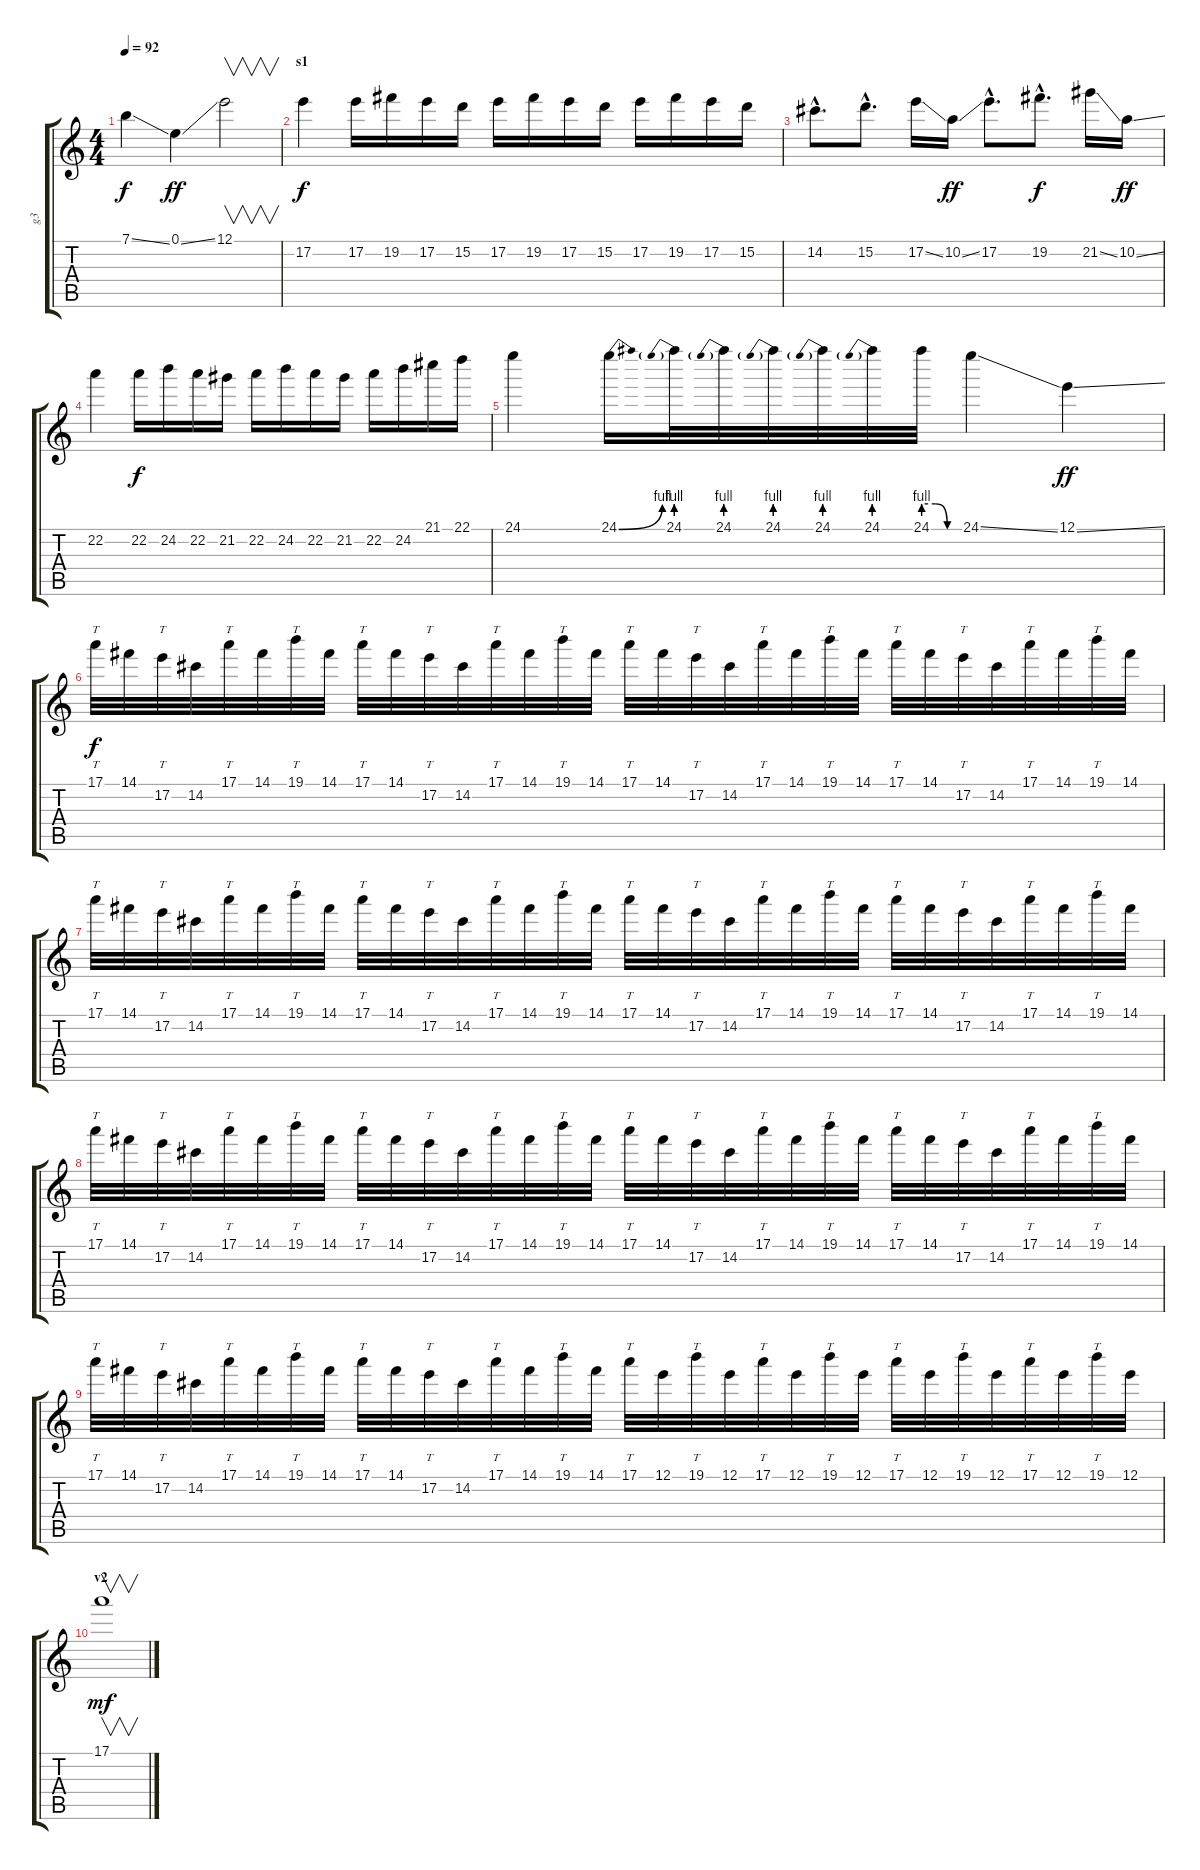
\track ("g3" "g3") {instrument distortionguitar}
\staff {score tabs}
\tuning (E4 B3 G3 D3 A2 E2) {hide}
\ts (4 4)
\tempo 92
\clef g2
\ks c
7.1{ss}.4{dy f} 0.1{ss}.4{dy ff} 12.1.2{v} |
\section ("" "s1")
17.2.4{dy f} 17.2.16 19.2.16 17.2.16 15.2.16 17.2.16 19.2.16 17.2.16 15.2.16 17.2.16 19.2.16 17.2.16 15.2.16 |
14.2{hac}.8{d} 15.2{hac}.8{d} 17.2{ss}.16 10.2{ss}.16{dy ff} 17.2{hac}.8{d} 19.2{hac}.8{d dy f} 21.2{ss}.16 10.2{ss}.16{dy ff} |
22.2.4 22.2.16{dy f} 24.2.16 22.2.16 21.2.16 22.2.16 24.2.16 22.2.16 21.2.16 22.2.16 24.2.16 21.1.16 22.1.16 |
24.1.4 24.1{be (bend 0 0 60 4)}.16 24.1{be (prebend 0 4 60 4)}.32 24.1{be (prebend 0 4 60 4)}.32 24.1{be (prebend 0 4 60 4)}.32 24.1{be (prebend 0 4 60 4)}.32 24.1{be (prebend 0 4 60 4)}.32 24.1{be (custom 0 4 20 4 40 0 60 0)}.32 24.1{ss}.4 12.1{ss}.4{dy ff} |
17.1.32{tt dy f} 14.1.32 17.2.32{tt} 14.2.32 17.1.32{tt} 14.1.32 19.1.32{tt} 14.1.32 17.1.32{tt} 14.1.32 17.2.32{tt} 14.2.32 17.1.32{tt} 14.1.32 19.1.32{tt} 14.1.32 17.1.32{tt} 14.1.32 17.2.32{tt} 14.2.32 17.1.32{tt} 14.1.32 19.1.32{tt} 14.1.32 17.1.32{tt} 14.1.32 17.2.32{tt} 14.2.32 17.1.32{tt} 14.1.32 19.1.32{tt} 14.1.32 |
17.1.32{tt} 14.1.32 17.2.32{tt} 14.2.32 17.1.32{tt} 14.1.32 19.1.32{tt} 14.1.32 17.1.32{tt} 14.1.32 17.2.32{tt} 14.2.32 17.1.32{tt} 14.1.32 19.1.32{tt} 14.1.32 17.1.32{tt} 14.1.32 17.2.32{tt} 14.2.32 17.1.32{tt} 14.1.32 19.1.32{tt} 14.1.32 17.1.32{tt} 14.1.32 17.2.32{tt} 14.2.32 17.1.32{tt} 14.1.32 19.1.32{tt} 14.1.32 |
17.1.32{tt} 14.1.32 17.2.32{tt} 14.2.32 17.1.32{tt} 14.1.32 19.1.32{tt} 14.1.32 17.1.32{tt} 14.1.32 17.2.32{tt} 14.2.32 17.1.32{tt} 14.1.32 19.1.32{tt} 14.1.32 17.1.32{tt} 14.1.32 17.2.32{tt} 14.2.32 17.1.32{tt} 14.1.32 19.1.32{tt} 14.1.32 17.1.32{tt} 14.1.32 17.2.32{tt} 14.2.32 17.1.32{tt} 14.1.32 19.1.32{tt} 14.1.32 |
17.1.32{tt} 14.1.32 17.2.32{tt} 14.2.32 17.1.32{tt} 14.1.32 19.1.32{tt} 14.1.32 17.1.32{tt} 14.1.32 17.2.32{tt} 14.2.32 17.1.32{tt} 14.1.32 19.1.32{tt} 14.1.32 17.1.32{tt} 12.1.32 19.1.32{tt} 12.1.32 17.1.32{tt} 12.1.32 19.1.32{tt} 12.1.32 17.1.32{tt} 12.1.32 19.1.32{tt} 12.1.32 17.1.32{tt} 12.1.32 19.1.32{tt} 12.1.32 |
\section ("" "v2")
17.1.1{v dy mf}
